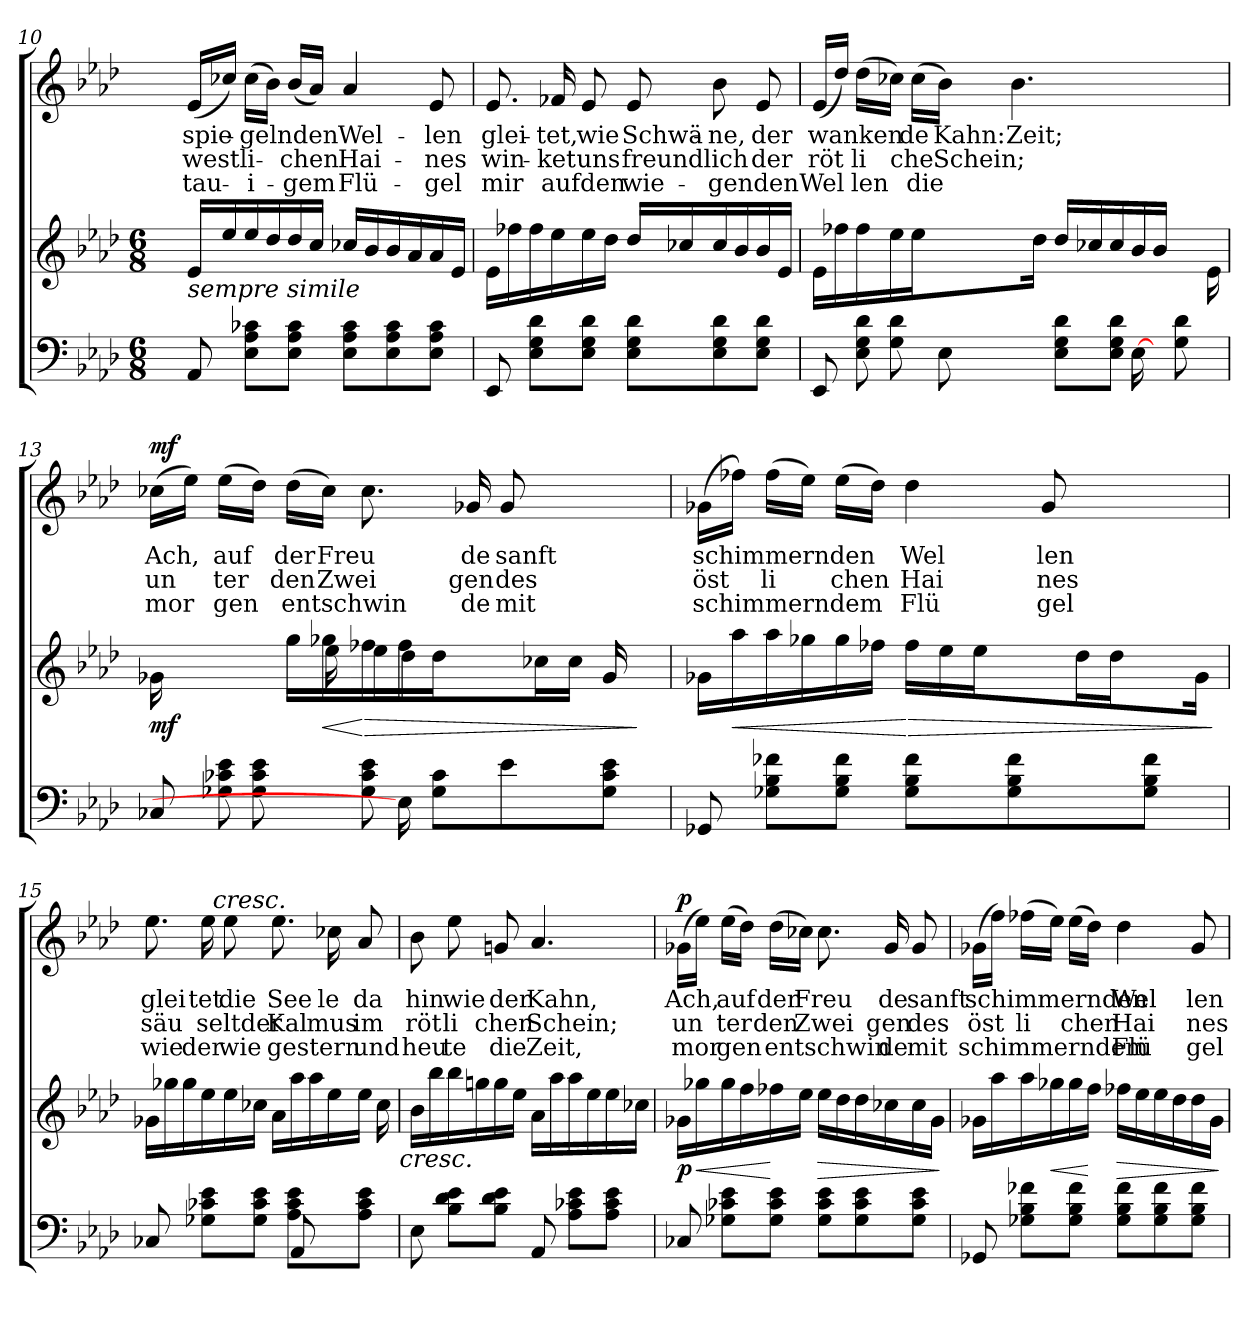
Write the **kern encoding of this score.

**kern	**kern	**dynam	**kern	**text	**text	**text	**dynam
*part3	*part2	*part2	*part1	*part1	*part1	*part1	*part1
*staff3	*staff2	*staff2	*staff1	*staff1	*staff1	*staff1	*staff1
*clefF4	*clefG2	*	*clefG2	*	*	*	*
*k[b-e-a-d-]	*k[b-e-a-d-]	*	*k[b-e-a-d-]	*	*	*	*
*A-:	*A-:	*	*A-:	*	*	*	*
*M6/8	*M6/8	*	*	*	*	*	*
=10	=10	=10	=10	=10	=10	=10	=10
!	!LO:TX:b:i:t=sempre simile	!	!	!	!	!	!
!	!	!	!	!LO:LY:b	!LO:LY:b	!LO:LY:b	!
8AA-/	16e-/LL	.	(<16e-/LL	spie-	westli-	tau-	.
.	16ee-/	.	16cc-X/JJ)	.	.	.	.
!	!	!	!	!LO:LY:b	!	!LO:LY:b	!
8E-\ 8A-\ 8c-X\L	16ee-/	.	(>16cc-\LL	-gelnden	.	-i-	.
.	16dd-/	.	16b-\JJ)	.	.	.	.
!	!	!	!	!	!LO:LY:b	!LO:LY:b	!
8E-\ 8A-\ 8c-\J	16dd-/	.	(<16b-/LL	.	-chen	-gem	.
.	16cc/JJ	.	16a-/JJ)	.	.	.	.
!	!	!	!	!LO:LY:b	!LO:LY:b	!LO:LY:b	!
8E-\ 8A-\ 8c-\L	16cc-X/LL	.	4a-/	Wel-	Hai-	Flü-	.
.	16b-/	.	.	.	.	.	.
8E-\ 8A-\ 8c-\	16b-/	.	.	.	.	.	.
.	16a-/	.	.	.	.	.	.
!	!	!	!	!LO:LY:b	!LO:LY:b	!LO:LY:b	!
8E-\ 8A-\ 8c-\J	16a-/	.	8e-/	-len	-nes	-gel	.
.	16e-/JJ	.	.	.	.	.	.
=11	=11	=11	=11	=11	=11	=11	=11
!	!	!	!	!LO:LY:b	!LO:LY:b	!LO:LY:b	!
8EE-/	16e-\LL	.	8.e-/	glei-	win-	mir	.
.	16ff-X\	.	.	.	.	.	.
8E-\ 8G\ 8d-\L	16ff-\	.	.	.	.	.	.
!	!	!	!	!LO:LY:b	!LO:LY:b	!LO:LY:b	!
.	16ee-\	.	16f-X/	-tet,	-ket	aufden	.
!	!	!	!	!LO:LY:b	!LO:LY:b	!	!
8E-\ 8G\ 8d-\J	16ee-\	.	8e-/	wie	uns	.	.
.	16dd-\JJ	.	.	.	.	.	.
!	!	!	!	!LO:LY:b	!LO:LY:b	!LO:LY:b	!
8E-\ 8G\ 8d-\L	16dd-/LL	.	8e-/	Schwä-	freundlich	wie-	.
.	16cc-X/	.	.	.	.	.	.
!	!	!	!	!LO:LY:b	!	!LO:LY:b	!
8E-\ 8G\ 8d-\	16cc-/	.	8b-\	-ne,	.	-genden	.
.	16b-/	.	.	.	.	.	.
!	!	!	!	!LO:LY:b	!LO:LY:b	!	!
8E-\ 8G\ 8d-\J	16b-/	.	8e-/	der	der	.	.
.	16e-/JJ	.	.	.	.	.	.
!!LO:LB:g=z
=12	=12	=12	=12	=12	=12	=12	=12
*^	*^	*	*	*	*	*	*
*	*^	*	*	*	*	*	*	*	*
!	!	!	!	!	!	!	!LO:LY:b	!LO:LY:b	!LO:LY:b	!
8EE-/	8.ryy	2ryy	16e-\LL	2.ryy	.	(<16e-/LL	wanken	röt	Wel	.
.	.	.	16ff-X\	.	.	16dd-/JJ)	.	.	.	.
!	!	!	!	!	!	!	!	!LO:LY:b	!LO:LY:b	!
8E-\ 8G\ 8d-\	.	.	16ff-\	.	.	(>16dd-\LL	.	li	len	.
.	8G\ 8d-\	.	16ee-\	.	.	16cc-X\JJ)	.	.	.	.
!	!	!	!	!	!	!	!LO:LY:b	!LO:LY:b	!LO:LY:b	!
16ryy	.	.	16ee-\	.	.	(>16cc-\LL	de	che	die	.
!	!	!	!	!	!	!	!LO:LY:b	!LO:LY:b	!	!
2ryy	8E-\	.	8ryy	.	.	16b-\JJ)	Kahn:	Schein;	.	.
!	!	!	!	!	!	!	!LO:LY:b	!	!	!
.	.	.	.	.	.	4.b-\	Zeit;	.	.	.
.	16ryy	.	16dd-\JJ	.	.	.	.	.	.	.
.	8E-\ 8G\ 8d-\L	8.ryy	16dd-/LL	.	.	.	.	.	.	.
.	.	.	16cc-X/	.	.	.	.	.	.	.
.	8E-\ 8G\ 8d-\J	.	16cc-/	.	.	.	.	.	.	.
.	.	[16E-\	16b-/	.	.	.	.	.	.	.
.	16ryy	16ryy	16b-/JJ	8.ryy	.	4ryy	.	.	.	.
8.ryy	8.ryy	8G\ 8d-\	8.ryy	.	.	.	.	.	.	.
.	.	16ryy	.	16e-\	.	.	.	.	.	.
=13	=13	=13	=13	=13	=13	=13	=13	=13	=13	=13
*	*	*	*^	*^	*	*	*	*	*	*
!	!	!	!	!	!	!	!LO:DY:b	!	!LO:LY:b	!LO:LY:b	!LO:LY:b	!LO:DY:a
8C-X/	8.ryy	4..ryy	16g-X\	16ryy	4ryy	2ryy	mf	(>16cc-X\LL	Ach,	un	mor	mf
.	.	.	16ryy	8.ryy	.	.	.	16ee-\JJ)	.	.	.	.
!	!	!	!	!	!	!	!	!	!LO:LY:b	!LO:LY:b	!LO:LY:b	!
8G-X\ 8c-X\ 8e-\	.	.	16ryy	.	.	.	.	(>16ee-\LL	auf	ter	gen	.
.	8G-\ 8c-\ 8e-\	.	2.ryy	.	.	.	.	16dd-\JJ)	.	.	.	.
!	!	!	!	!	!	!	!	!	!LO:LY:b	!LO:LY:b	!LO:LY:b	!
2ryy	.	.	.	16gg\LL	16ryy	.	.	(>16dd-\LL	der	den	entschwin	.
!	!	!	!	!	!	!	!LO:HP:b	!	!LO:LY:b	!LO:LY:b	!	!
.	16ryy	.	.	16gg-X\	16ee-\	.	<	16cc-\JJ)	Freu	Zwei	.	.
!	!	!	!	!	!	!	!LO:HP:n=1:b	!	!	!	!	!
.	8G-\ 8c-\ 8e-\	.	.	16ff-X\	16ee-\LL	.	[ >	8.cc-\	.	.	.	.
.	.	16E-\]	.	16ff-\JJ	16dd-\	.	.	.	.	.	.	.
.	4..ryy	8G-\ 8c-\L	.	16ryy	16dd-\	4ryy	.	.	.	.	.	.
!	!	!	!	!	!	!	!	!	!LO:LY:b	!LO:LY:b	!LO:LY:b	!
.	.	.	.	16ryy	8ryy	.	.	16g-X/	de	gen	de	.
!	!	!	!	!	!	!	!	!	!LO:LY:b	!LO:LY:b	!LO:LY:b	!
.	.	8e-\	.	4ryy	.	.	.	8g-/	sanft	des	mit	.
.	.	.	.	.	16cc-X\	.	.	.	.	.	.	.
8.ryy	.	16ryy	.	.	16cc-\JJ	16ryy	.	8.ryy	.	.	.	.
.	.	8G-\ 8c-\ 8e-\J	.	.	16ryy	16g-/	.	.	.	.	.	.
.	.	.	.	16ryy	16ryy	16ryy	]	.	.	.	.	.
*v	*v	*v	*	*	*	*	*	*	*	*	*	*
=14	=14	=14	=14	=14	=14	=14	=14	=14	=14	=14
!	!	!	!	!	!	!	!LO:LY:b	!LO:LY:b	!LO:LY:b	!
*	*v	*v	*v	*v	*	*	*	*	*	*
8GG-X/	16g-X\LL	.	(>16g-X\LL	schimmernden	öst	schimmerndem	.
!	!	!LO:HP:b	!	!	!	!	!
.	16aa-\	<	16ff-X\JJ)	.	.	.	.
!	!	!	!	!	!LO:LY:b	!	!
8G-X\ 8B-\ 8f-X\L	16aa-\	.	(>16ff-\LL	.	li	.	.
.	16gg-X\	.	16ee-\JJ)	.	.	.	.
!	!	!	!	!	!LO:LY:b	!	!
8G-\ 8B-\ 8f-\J	16gg-\	.	(>16ee-\LL	.	chen	.	.
.	16ff-X\JJ	.	16dd-\JJ)	.	.	.	.
!	!	!LO:HP:n=1:b	!	!LO:LY:b	!LO:LY:b	!LO:LY:b	!
8G-\ 8B-\ 8f-\L	16ff-\LL	[ >	4dd-\	Wel	Hai	Flü	.
.	16ee-\	.	.	.	.	.	.
16ryy	16ee-\	.	.	.	.	.	.
8G-\ 8B-\ 8f-\	8ryy	.	.	.	.	.	.
!	!	!	!	!LO:LY:b	!LO:LY:b	!LO:LY:b	!
.	.	.	8g-/	len	nes	gel	.
16ryy	16dd-\	.	.	.	.	.	.
16ryy	16dd-\	.	4ryy	.	.	.	.
8G-\ 8B-\ 8f-\J	8ryy	.	.	.	.	.	.
16ryy	16g-\JJ	.	.	.	.	.	.
.	.	]	.	.	.	.	.
!!LO:PB:g=z
=15	=15	=15	=15	=15	=15	=15	=15
*^	*^	*	*	*	*	*	*
!	!	!	!	!	!	!LO:LY:b	!LO:LY:b	!LO:LY:b	!
*	*	*	*	*	*^	*	*	*	*
8C-X/	4..ryy	16g-X\LL	2ryy	.	8.ee-\	8..ryy	glei	säu	wie	.
.	.	16gg-X\	.	.	.	.	.	.	.	.
16ryy	.	16gg-\	.	.	.	.	.	.	.	.
!	!	!	!	!	!	!	!LO:LY:b	!LO:LY:b	!LO:LY:b	!
8G-X\ 8c-X\ 8e-\L	.	16ee-\	.	.	16ee-\	.	tet	seltder	der	.
!	!	!	!	!	!	!LO:TX:a:i:t=cresc.	!	!	!	!
.	.	.	.	.	.	2ryy	.	.	.	.
!	!	!	!	!	!	!	!LO:LY:b	!	!LO:LY:b	!
.	.	16ee-\	.	.	8ee-\	.	die	.	wie	.
8G-\ 8c-\ 8e-\J	.	16cc-X\JJ	.	.	.	.	.	.	.	.
!	!	!	!	!	!	!	!LO:LY:b	!LO:LY:b	!LO:LY:b	!
.	.	16a-\LL	.	.	8.ee-\	.	See	Kal	ges	.
8AA-/	8A-\ 8c-\ 8e-\L	16aa-\	.	.	.	.	.	.	.	.
.	.	16aa-\	8.ryy	.	.	.	.	.	.	.
!	!	!	!	!	!	!	!LO:LY:b	!LO:LY:b	!LO:LY:b	!
8.ryy	16ryy	16ee-\	.	.	16cc-X\	.	le	mus	tern	.
!	!	!	!	!	!	!	!LO:LY:b	!LO:LY:b	!LO:LY:b	!
.	8A-\ 8c-\ 8e-\J	16ee-\JJ	.	.	8a-/	.	da	im	und	.
.	.	16ryy	16cc-\	.	.	.	.	.	.	.
.	.	.	.	.	.	32ryy	.	.	.	.
!	!	!	!LO:TX:b:i:t=cresc.	!	!	!	!	!	!	!
=16	=16	=16	=16	=16	=16	=16	=16	=16	=16	=16
!	!	!	!	!	!	!	!LO:LY:b	!LO:LY:b	!LO:LY:b	!
*v	*v	*	*	*	*v	*v	*	*	*	*
*	*v	*v	*	*	*	*	*	*
8E-\	16b-\LL	.	8b-\	hin	röt	heu	.
.	16bb-\	.	.	.	.	.	.
!	!	!	!	!LO:LY:b	!LO:LY:b	!LO:LY:b	!
8B-\ 8d-\ 8e-\L	16bb-\	.	8ee-\	wie	li	te	.
.	16ggn\	.	.	.	.	.	.
!	!	!	!	!LO:LY:b	!LO:LY:b	!LO:LY:b	!
8B-\ 8d-\ 8e-\J	16gg\	.	8gn/	der	chen	die	.
.	16ee-\JJ	.	.	.	.	.	.
!	!	!	!	!LO:LY:b	!LO:LY:b	!LO:LY:b	!
8AA-/	16a-\LL	.	4.a-/	Kahn,	Schein;	Zeit,	.
.	16aa-\	.	.	.	.	.	.
8A-\ 8c-X\ 8e-\L	16aa-\	.	.	.	.	.	.
.	16ee-\	.	.	.	.	.	.
8A-\ 8c-\ 8e-\J	16ee-\	.	.	.	.	.	.
.	16cc-X\JJ	.	.	.	.	.	.
=17	=17	=17	=17	=17	=17	=17	=17
!	!	!LO:DY:b	!	!LO:LY:b	!LO:LY:b	!LO:LY:b	!LO:DY:a
8C-X/	16g-X\LL	p	(>16g-X\LL	Ach,	un	mor	p
!	!	!LO:HP:b	!	!	!	!	!
.	16gg-X\	<	16ee-\JJ)	.	.	.	.
!	!	!	!	!LO:LY:b	!LO:LY:b	!LO:LY:b	!
8G-X\ 8c-X\ 8e-\L	16gg-\	.	(>16ee-\LL	auf	ter	gen	.
.	16ff\	.	16dd-\JJ)	.	.	.	.
!	!	!	!	!LO:LY:b	!LO:LY:b	!LO:LY:b	!
8G-\ 8c-\ 8e-\J	16ff-X\	[	(>16dd-\LL	der	den	entschwin	.
!	!	!	!	!LO:LY:b	!LO:LY:b	!	!
.	16ee-\JJ	.	16cc-X\JJ)	Freu	Zwei	.	.
!	!	!LO:HP:b	!	!	!	!	!
8G-\ 8c-\ 8e-\L	16ee-\LL	>	8.cc-\	.	.	.	.
.	16dd-\	.	.	.	.	.	.
8G-\ 8c-\ 8e-\	16dd-\	.	.	.	.	.	.
!	!	!	!	!LO:LY:b	!LO:LY:b	!LO:LY:b	!
.	16cc-X\	.	16g-/	de	gen	de	.
!	!	!	!	!LO:LY:b	!LO:LY:b	!LO:LY:b	!
8G-\ 8c-\ 8e-\J	16cc-\	.	8g-/	sanft	des	mit	.
.	16g-\JJ	.	.	.	.	.	.
.	.	]	.	.	.	.	.
!!LO:LB:g=z
=18	=18	=18	=18	=18	=18	=18	=18
!	!	!	!	!LO:LY:b	!LO:LY:b	!LO:LY:b	!
8GG-X/	16g-X\LL	.	(>16g-X\LL	schimmernden	öst	schimmerndem	.
.	16aa-\	.	16ff\JJ)	.	.	.	.
!	!	!	!	!	!LO:LY:b	!	!
8G-X\ 8B-\ 8f-X\L	16aa-\	.	(>16ff-X\LL	.	li	.	.
!	!	!LO:HP:b	!	!	!	!	!
.	16gg-X\	<	16ee-\JJ)	.	.	.	.
!	!	!	!	!	!LO:LY:b	!	!
8G-\ 8B-\ 8f-\J	16gg-\	.	(>16ee-\LL	.	chen	.	.
.	16ff\JJ	[	16dd-\JJ)	.	.	.	.
!	!	!LO:HP:b	!	!LO:LY:b	!LO:LY:b	!LO:LY:b	!
8G-\ 8B-\ 8f-\L	16ff-X\LL	>	4dd-\	Wel	Hai	Flü	.
.	16ee-\	.	.	.	.	.	.
8G-\ 8B-\ 8f-\	16ee-\	.	.	.	.	.	.
.	16dd-\	.	.	.	.	.	.
!	!	!	!	!LO:LY:b	!LO:LY:b	!LO:LY:b	!
8G-\ 8B-\ 8f-\J	16dd-\	.	8g-/	len	nes	gel	.
.	16g-\JJ	.	.	.	.	.	.
.	.	]	.	.	.	.	.
=	=	=	=	=	=	=	=
*-	*-	*-	*-	*-	*-	*-	*-
